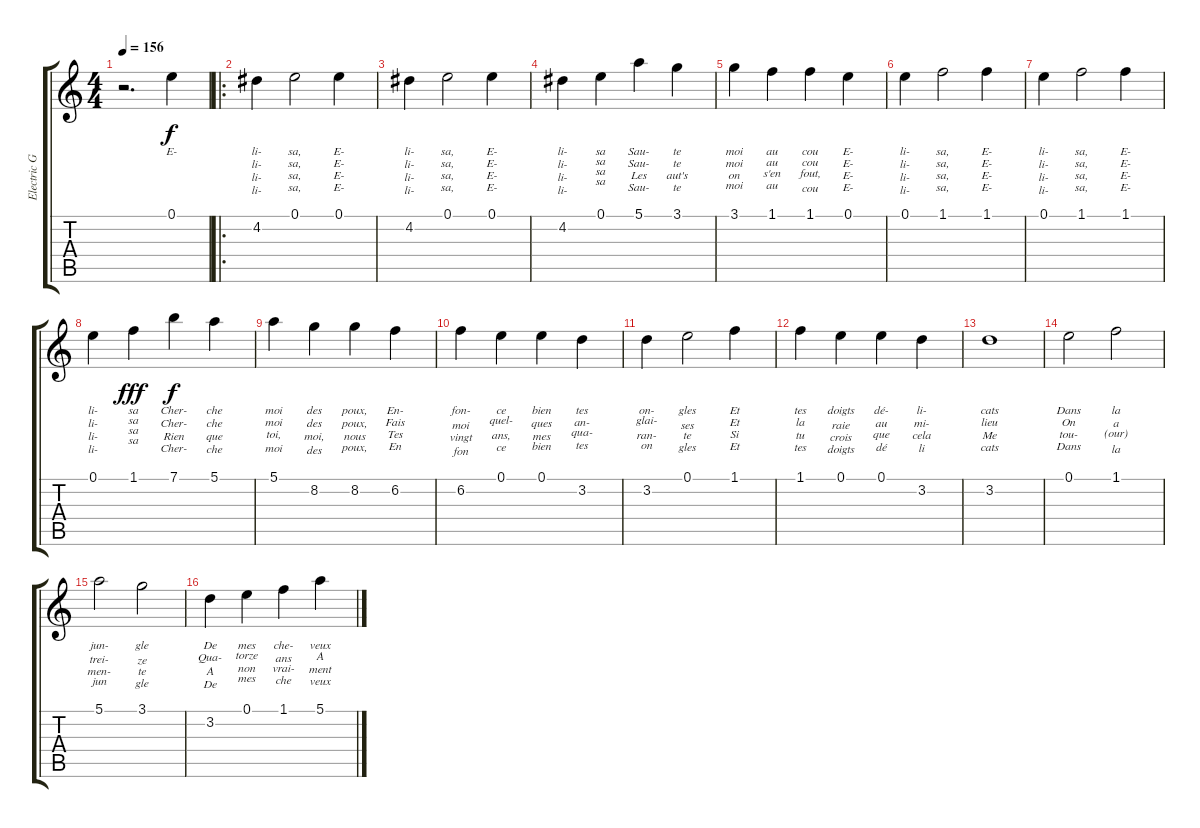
\track ("Electric Guitar" "Electric G") {instrument electricguitarjazz}
\staff {score tabs}
\tuning (E4 B3 G3 D3 A2 E2) {hide}
\ts (4 4)
\tempo 156
\clef g2
\ks c
r.2{d dy f instrument electricguitarjazz} 0.1.4{lyrics (0 "E-") lyrics (1 "") lyrics (2 "") lyrics (3 "") lyrics (4 "")} |
\ro
4.2.4{lyrics (0 "li-") lyrics (1 "li-") lyrics (2 "li-") lyrics (3 "li-") lyrics (4 "")} 0.1.2{lyrics (0 "sa,") lyrics (1 "sa,") lyrics (2 "sa,") lyrics (3 "sa,") lyrics (4 "")} 0.1.4{lyrics (0 "E-") lyrics (1 "E-") lyrics (2 "E-") lyrics (3 "E-") lyrics (4 "")} |
4.2.4{lyrics (0 "li-") lyrics (1 "li-") lyrics (2 "li-") lyrics (3 "li-") lyrics (4 "")} 0.1.2{lyrics (0 "sa,") lyrics (1 "sa,") lyrics (2 "sa,") lyrics (3 "sa,") lyrics (4 "")} 0.1.4{lyrics (0 "E-") lyrics (1 "E-") lyrics (2 "E-") lyrics (3 "E-") lyrics (4 "")} |
4.2.4{lyrics (0 "li-") lyrics (1 "li-") lyrics (2 "li-") lyrics (3 "li-") lyrics (4 "")} 0.1.4{lyrics (0 "sa") lyrics (1 "sa") lyrics (2 "sa") lyrics (3 "sa") lyrics (4 "")} 5.1.4{lyrics (0 "Sau-") lyrics (1 "Sau-") lyrics (2 "Les") lyrics (3 "Sau-") lyrics (4 "")} 3.1.4{lyrics (0 "te") lyrics (1 "te") lyrics (2 "aut's") lyrics (3 "te") lyrics (4 "")} |
3.1.4{lyrics (0 "moi") lyrics (1 "moi") lyrics (2 "on") lyrics (3 "moi") lyrics (4 "")} 1.1.4{lyrics (0 "au") lyrics (1 "au") lyrics (2 "s'en") lyrics (3 "au") lyrics (4 "")} 1.1.4{lyrics (0 "cou") lyrics (1 "cou") lyrics (2 "fout,") lyrics (3 "cou") lyrics (4 "")} 0.1.4{lyrics (0 "E-") lyrics (1 "E-") lyrics (2 "E-") lyrics (3 "E-") lyrics (4 "")} |
0.1.4{lyrics (0 "li-") lyrics (1 "li-") lyrics (2 "li-") lyrics (3 "li-") lyrics (4 "")} 1.1.2{lyrics (0 "sa,") lyrics (1 "sa,") lyrics (2 "sa,") lyrics (3 "sa,") lyrics (4 "")} 1.1.4{lyrics (0 "E-") lyrics (1 "E-") lyrics (2 "E-") lyrics (3 "E-") lyrics (4 "")} |
0.1.4{lyrics (0 "li-") lyrics (1 "li-") lyrics (2 "li-") lyrics (3 "li-") lyrics (4 "")} 1.1.2{lyrics (0 "sa,") lyrics (1 "sa,") lyrics (2 "sa,") lyrics (3 "sa,") lyrics (4 "")} 1.1.4{lyrics (0 "E-") lyrics (1 "E-") lyrics (2 "E-") lyrics (3 "E-") lyrics (4 "")} |
0.1.4{lyrics (0 "li-") lyrics (1 "li-") lyrics (2 "li-") lyrics (3 "li-") lyrics (4 "")} 1.1.4{lyrics (0 "sa") lyrics (1 "sa") lyrics (2 "sa") lyrics (3 "sa") lyrics (4 "") dy fff} 7.1.4{lyrics (0 "Cher-") lyrics (1 "Cher-") lyrics (2 "Rien") lyrics (3 "Cher-") lyrics (4 "") dy f} 5.1.4{lyrics (0 "che") lyrics (1 "che") lyrics (2 "que") lyrics (3 "che") lyrics (4 "")} |
5.1.4{lyrics (0 "moi") lyrics (1 "moi") lyrics (2 "toi,") lyrics (3 "moi") lyrics (4 "")} 8.2.4{lyrics (0 "des") lyrics (1 "des") lyrics (2 "moi,") lyrics (3 "des") lyrics (4 "")} 8.2.4{lyrics (0 "poux,") lyrics (1 "poux,") lyrics (2 "nous") lyrics (3 "poux,") lyrics (4 "")} 6.2.4{lyrics (0 "En-") lyrics (1 "Fais") lyrics (2 "Tes") lyrics (3 "En") lyrics (4 "")} |
6.2.4{lyrics (0 "fon-") lyrics (1 "moi") lyrics (2 "vingt") lyrics (3 "fon") lyrics (4 "")} 0.1.4{lyrics (0 "ce") lyrics (1 "quel-") lyrics (2 "ans,") lyrics (3 "ce") lyrics (4 "")} 0.1.4{lyrics (0 "bien") lyrics (1 "ques") lyrics (2 "mes") lyrics (3 "bien") lyrics (4 "")} 3.2.4{lyrics (0 "tes") lyrics (1 "an-") lyrics (2 "qua-") lyrics (3 "tes") lyrics (4 "")} |
3.2.4{lyrics (0 "on-") lyrics (1 "glai-") lyrics (2 "ran-") lyrics (3 "on") lyrics (4 "")} 0.1.2{lyrics (0 "gles") lyrics (1 "ses") lyrics (2 "te") lyrics (3 "gles") lyrics (4 "")} 1.1.4{lyrics (0 "Et") lyrics (1 "Et") lyrics (2 "Si") lyrics (3 "Et") lyrics (4 "")} |
1.1.4{lyrics (0 "tes") lyrics (1 "la") lyrics (2 "tu") lyrics (3 "tes") lyrics (4 "")} 0.1.4{lyrics (0 "doigts") lyrics (1 "raie") lyrics (2 "crois") lyrics (3 "doigts") lyrics (4 "")} 0.1.4{lyrics (0 "dé-") lyrics (1 "au") lyrics (2 "que") lyrics (3 "dé") lyrics (4 "")} 3.2.4{lyrics (0 "li-") lyrics (1 "mi-") lyrics (2 "cela") lyrics (3 "li") lyrics (4 "")} |
3.2.1{lyrics (0 "cats") lyrics (1 "lieu") lyrics (2 "Me") lyrics (3 "cats") lyrics (4 "")} |
0.1.2{lyrics (0 "Dans") lyrics (1 "On") lyrics (2 "tou-") lyrics (3 "Dans") lyrics (4 "")} 1.1.2{lyrics (0 "la") lyrics (1 "a") lyrics (2 "(our)") lyrics (3 "la") lyrics (4 "")} |
5.1.2{lyrics (0 "jun-") lyrics (1 "trei-") lyrics (2 "men-") lyrics (3 "jun") lyrics (4 "")} 3.1.2{lyrics (0 "gle") lyrics (1 "ze") lyrics (2 "te") lyrics (3 "gle") lyrics (4 "")} |
3.2.4{lyrics (0 "De") lyrics (1 "Qua-") lyrics (2 "A") lyrics (3 "De") lyrics (4 "")} 0.1.4{lyrics (0 "mes") lyrics (1 "torze") lyrics (2 "non") lyrics (3 "mes") lyrics (4 "")} 1.1.4{lyrics (0 "che-") lyrics (1 "ans") lyrics (2 "vrai-") lyrics (3 "che") lyrics (4 "")} 5.1.4{lyrics (0 "veux") lyrics (1 "A") lyrics (2 "ment") lyrics (3 "veux") lyrics (4 "")}
